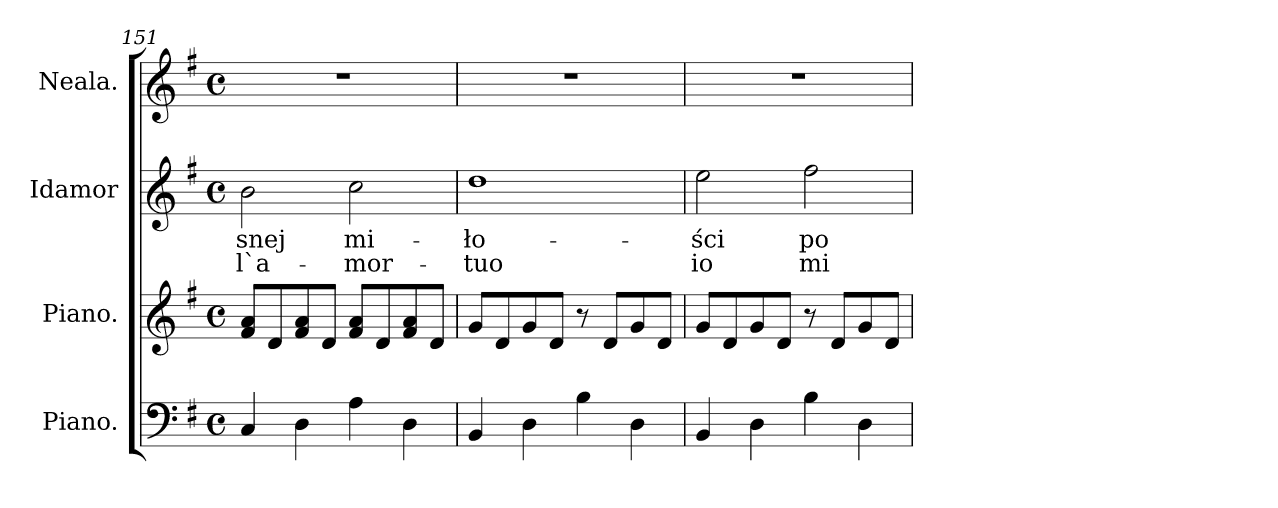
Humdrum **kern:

**kern	**kern	**kern	**text	**text	**kern
*part4	*part3	*part2	*part2	*part2	*part1
*staff4	*staff3	*staff2	*staff2	*staff2	*staff1
*I"Piano.	*I"Piano.	*I"Idamor	*	*	*I"Neala.
*	*	*I'I.	*	*	*I'N.
*clefF4	*clefG2	*clefG2	*	*	*clefG2
*k[f#]	*k[f#]	*k[f#]	*	*	*k[f#]
*M4/4	*M4/4	*M4/4	*	*	*M4/4
*met(c)	*met(c)	*met(c)	*	*	*met(c)
=151	=151	=151	=151	=151	=151
4C/	8f#/ 8a/L	2b\	-snej	-l`a-	1r
.	8d/	.	.	.	.
4D\	8f#/ 8a/	.	.	.	.
.	8d/J	.	.	.	.
4A\	8f#/ 8a/L	2cc\	mi-	-mor-	.
.	8d/	.	.	.	.
4D\	8f#/ 8a/	.	.	.	.
.	8d/J	.	.	.	.
=152	=152	=152	=152	=152	=152
4BB/	8g/L	1dd	-ło-	-tuo	1r
.	8d/	.	.	.	.
4D\	8g/	.	.	.	.
.	8d/J	.	.	.	.
4B\	8r	.	.	.	.
.	8d/L	.	.	.	.
4D\	8g/	.	.	.	.
.	8d/J	.	.	.	.
=153	=153	=153	=153	=153	=153
4BB/	8g/L	2ee\	-ści	io	1r
.	8d/	.	.	.	.
4D\	8g/	.	.	.	.
.	8d/J	.	.	.	.
4B\	8r	2ff#\	po-	mi	.
.	8d/L	.	.	.	.
4D\	8g/	.	.	.	.
.	8d/J	.	.	.	.
=	=	=	=	=	=
*-	*-	*-	*-	*-	*-
